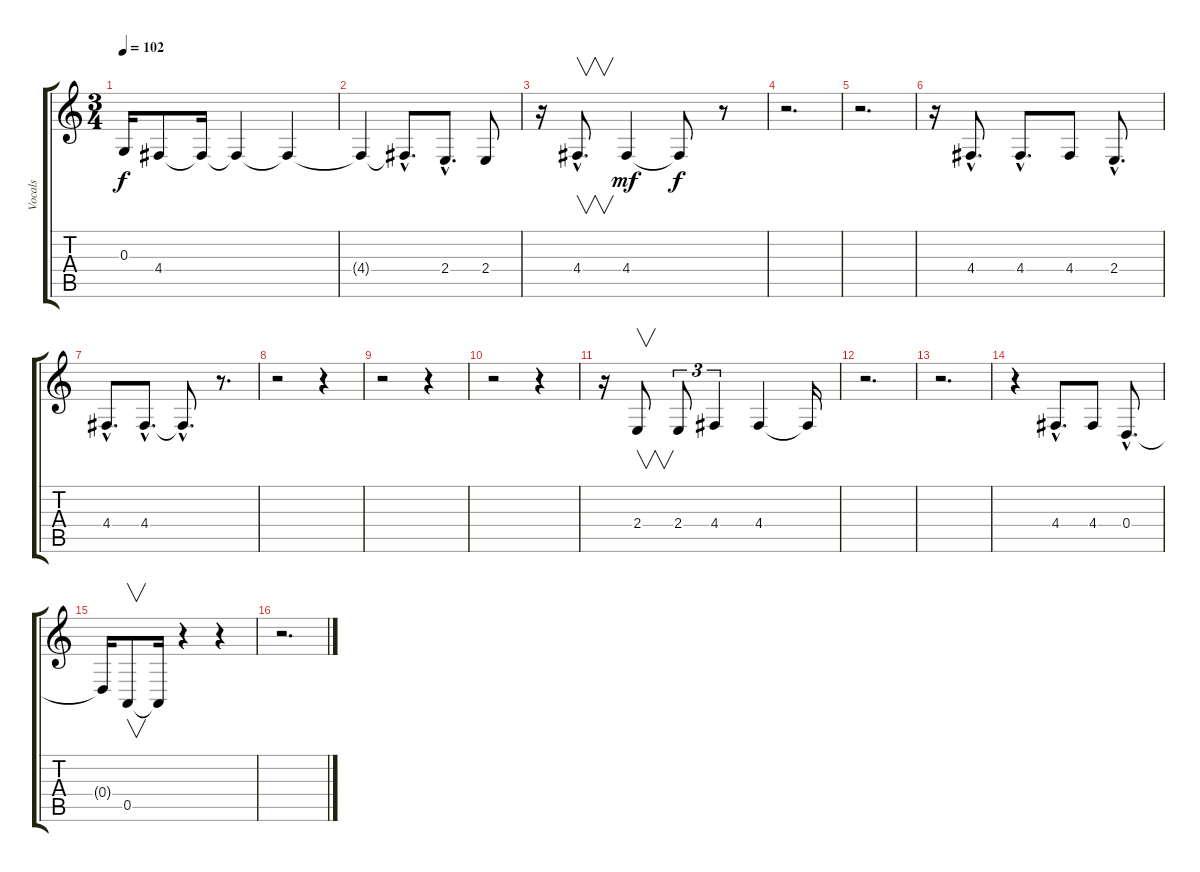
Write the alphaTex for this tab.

\track ("Vocals" "Vocals") {instrument flute}
\staff {score tabs}
\tuning (E4 B3 G3 D3 A2 E2) {hide}
\ts (3 4)
\tempo 102
\clef g2
\ks c
0.3{t}.16{dy f} 4.4.8 4.4{t}.16 4.4{t}.4 4.4{t}.4 |
4.4{t}.4 4.4{hac t}.8{d} 2.4{hac}.8{d} 2.4.8 |
r.16 4.4{hac}.8{v d} 4.4.4{dy mf} 4.4{t}.8{dy f} r.8 |
r.2{d} |
r.2{d} |
r.16 4.4{hac}.8{d} 4.4{hac}.8{d} 4.4.8 2.4{hac}.8{d} |
4.4{hac}.8{d} 4.4{hac}.8{d} 4.4{hac t}.8{d} r.8{d} |
r.2 r.4 |
r.2 r.4 |
r.2 r.4 |
r.16 2.4.8{v} 2.4.8{tu (3 2)} 4.4.4{tu (3 2)} 4.4.4 4.4{t}.16 |
r.2{d} |
r.2{d} |
r.4 4.4{hac}.8{d} 4.4.8 0.4{hac}.8{d} |
0.4{t}.16 0.5.8{v} 0.5{t}.16 r.4 r.4 |
r.2{d}
